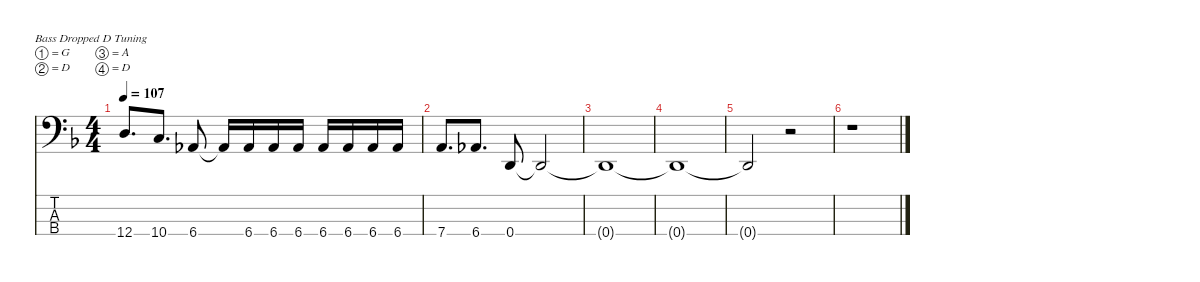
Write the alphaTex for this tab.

\hideDynamics
\bracketExtendMode nobrackets
\singleTrackTrackNamePolicy hidden
\multiTrackTrackNamePolicy hidden
\firstSystemTrackNameMode fullname
\firstSystemTrackNameOrientation horizontal
\otherSystemsTrackNameOrientation horizontal
\track ("Bass" "E-Bass") {defaultSystemsLayout 8 instrument electricbassfinger}
\staff {score tabs}
\tuning (G2 D2 A1 D1)
\ts (4 4)
\tempo 107
\clef f4
\ks dminor
12.4{acc forcenatural}.8{d dy f beam Up} 10.4{acc forcenatural}.8{d beam Up} 6.4{acc b}.8{beam Up} 6.4{t acc b}.16{beam Up} 6.4{acc b}.16{beam Up} 6.4{acc b}.16{beam Up} 6.4{acc b}.16{beam Up} 6.4{acc b}.16{beam Up} 6.4{acc b}.16{beam Up} 6.4{acc b}.16{beam Up} 6.4{acc b}.16{beam Up} |
7.4{acc forcenatural}.8{d beam Up} 6.4{acc b}.8{d beam Up} 0.4{acc forcenatural}.8{beam Up} 0.4{t acc forcenatural}.2{beam Up} |
0.4{t acc forcenatural}.1{beam Up} |
0.4{t acc forcenatural}.1{beam Up} |
0.4{t acc forcenatural}.2{beam Up} r.2{beam Up} |
r.1{beam Down}
